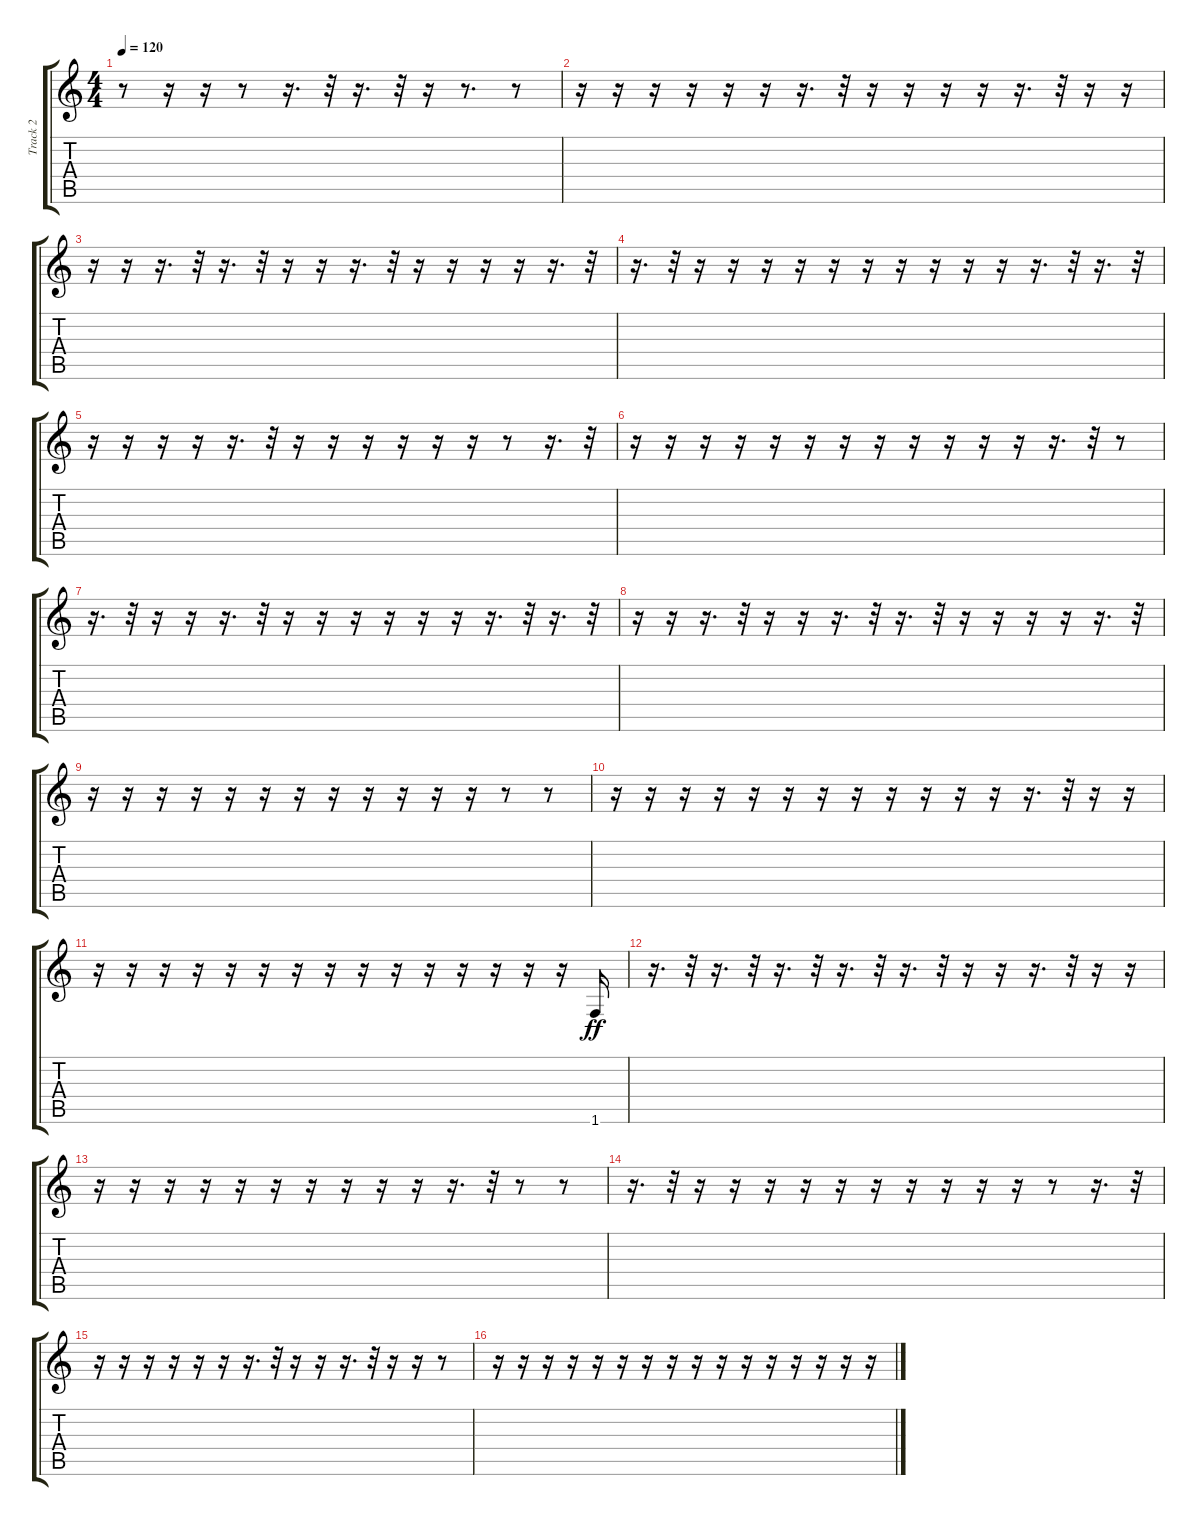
\track ("Track 2" "Track 2") {instrument electricbassfinger}
\staff {score tabs}
\tuning (E4 B3 G3 D3 A2 E2) {hide}
\ts (4 4)
\tempo 120
\clef g2
\ks c
r.8{dy ff} r.16 r.16 r.8 r.16{d} r.32 r.16{d} r.32 r.16 r.8{d} r.8 |
r.16 r.16 r.16 r.16 r.16 r.16 r.16{d} r.32 r.16 r.16 r.16 r.16 r.16{d} r.32 r.16 r.16 |
r.16 r.16 r.16{d} r.32 r.16{d} r.32 r.16 r.16 r.16{d} r.32 r.16 r.16 r.16 r.16 r.16{d} r.32 |
r.16{d} r.32 r.16 r.16 r.16 r.16 r.16 r.16 r.16 r.16 r.16 r.16 r.16{d} r.32 r.16{d} r.32 |
r.16 r.16 r.16 r.16 r.16{d} r.32 r.16 r.16 r.16 r.16 r.16 r.16 r.8 r.16{d} r.32 |
r.16 r.16 r.16 r.16 r.16 r.16 r.16 r.16 r.16 r.16 r.16 r.16 r.16{d} r.32 r.8 |
r.16{d} r.32 r.16 r.16 r.16{d} r.32 r.16 r.16 r.16 r.16 r.16 r.16 r.16{d} r.32 r.16{d} r.32 |
r.16 r.16 r.16{d} r.32 r.16 r.16 r.16{d} r.32 r.16{d} r.32 r.16 r.16 r.16 r.16 r.16{d} r.32 |
r.16 r.16 r.16 r.16 r.16 r.16 r.16 r.16 r.16 r.16 r.16 r.16 r.8 r.8 |
r.16 r.16 r.16 r.16 r.16 r.16 r.16 r.16 r.16 r.16 r.16 r.16 r.16{d} r.32 r.16 r.16 |
r.16 r.16 r.16 r.16 r.16 r.16 r.16 r.16 r.16 r.16 r.16 r.16 r.16 r.16 r.16 1.6.16 |
r.16{d} r.32 r.16{d} r.32 r.16{d} r.32 r.16{d} r.32 r.16{d} r.32 r.16 r.16 r.16{d} r.32 r.16 r.16 |
r.16 r.16 r.16 r.16 r.16 r.16 r.16 r.16 r.16 r.16 r.16{d} r.32 r.8 r.8 |
r.16{d} r.32 r.16 r.16 r.16 r.16 r.16 r.16 r.16 r.16 r.16 r.16 r.8 r.16{d} r.32 |
r.16 r.16 r.16 r.16 r.16 r.16 r.16{d} r.32 r.16 r.16 r.16{d} r.32 r.16 r.16 r.8 |
r.16 r.16 r.16 r.16 r.16 r.16 r.16 r.16 r.16 r.16 r.16 r.16 r.16 r.16 r.16 r.16
